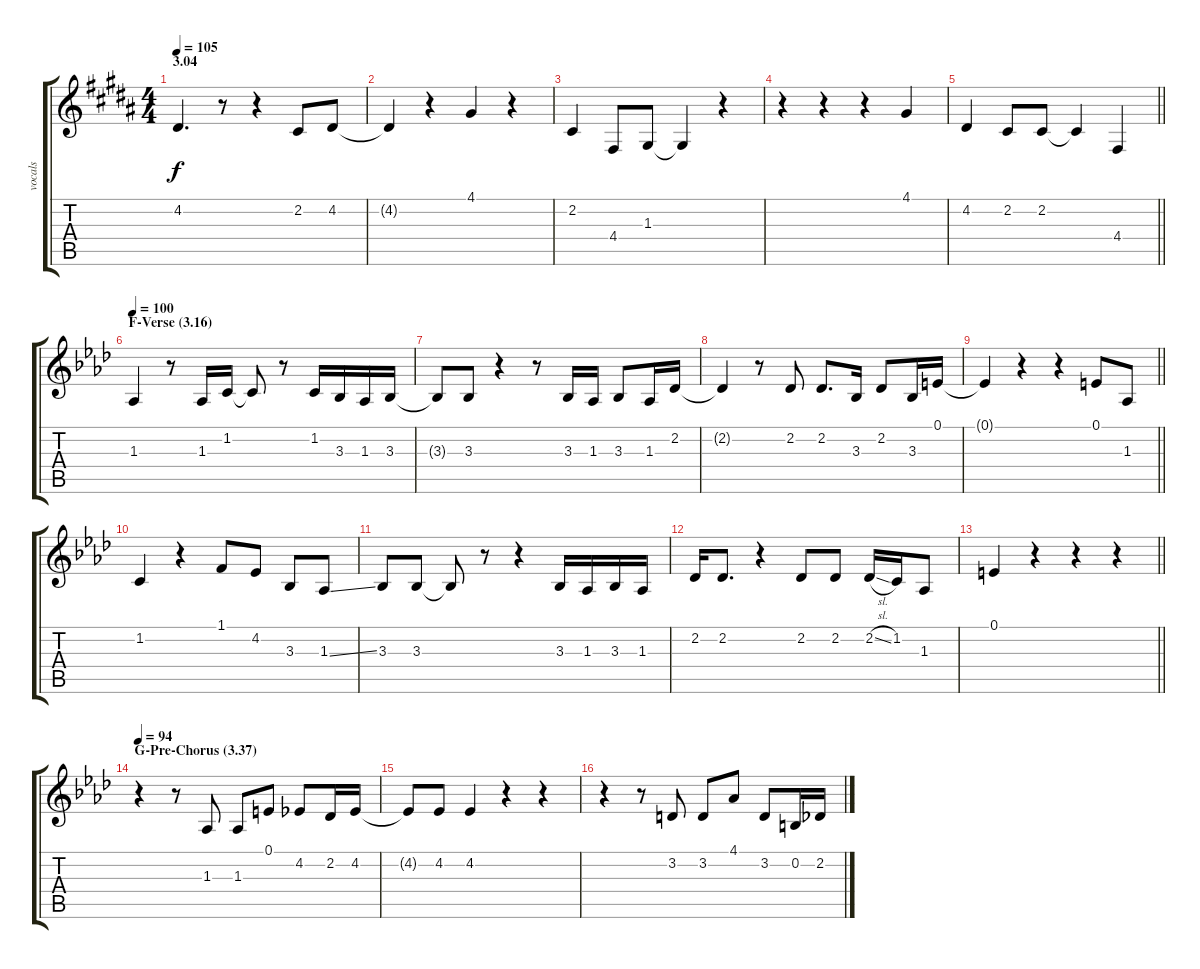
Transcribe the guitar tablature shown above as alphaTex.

\track ("vocals" "vocals") {instrument clarinet}
\staff {score tabs}
\tuning (E4 B3 G3 D3 A2 E2) {hide}
\ts (4 4)
\section ("" "3.04")
\tempo 105
\clef g2
\ks b
4.2.4{d dy f volume 16} r.8 r.4 2.2.8 4.2.8 |
4.2{t}.4 r.4 4.1.4 r.4 |
2.2.4 4.4.8 1.3.8 1.3{t}.4 r.4 |
r.4 r.4 r.4 4.1.4 |
\barLineRight lightlight
4.2.4 2.2.8 2.2.8 2.2{t}.4 4.4.4 |
\section ("" "F-Verse (3.16)")
\tempo 100
\ks ab
1.3.4 r.8 1.3.16 1.2.16 1.2{t}.8 r.8 1.2.16 3.3.16 1.3.16 3.3.16 |
3.3{t}.8 3.3.8 r.4 r.8 3.3.16 1.3.16 3.3.8 1.3.16 2.2.16 |
2.2{t}.4 r.8 2.2.8 2.2.8{d} 3.3.16 2.2.8 3.3.16 0.1.16 |
\barLineRight lightlight
0.1{t}.4 r.4 r.4 0.1.8 1.3.8 |
1.2.4 r.4 1.1.8 4.2.8 3.3.8 1.3{ss}.8 |
3.3.8 3.3.8 3.3{t}.8 r.8 r.4 3.3.16 1.3.16 3.3.16 1.3.16 |
2.2.16 2.2.8{d} r.4 2.2.8 2.2.8 2.2{sl}.16 1.2.16 1.3.8 |
\barLineRight lightlight
0.1.4 r.4 r.4 r.4 |
\section ("" "G-Pre-Chorus (3.37)")
\tempo 94
r.4 r.8 1.3.8 1.3.8 0.1.8 4.2.8 2.2.16 4.2.16 |
4.2{t}.8 4.2.8 4.2.4 r.4 r.4 |
r.4 r.8 3.2.8 3.2.8 4.1.8 3.2.8 0.2.16 2.2.16
